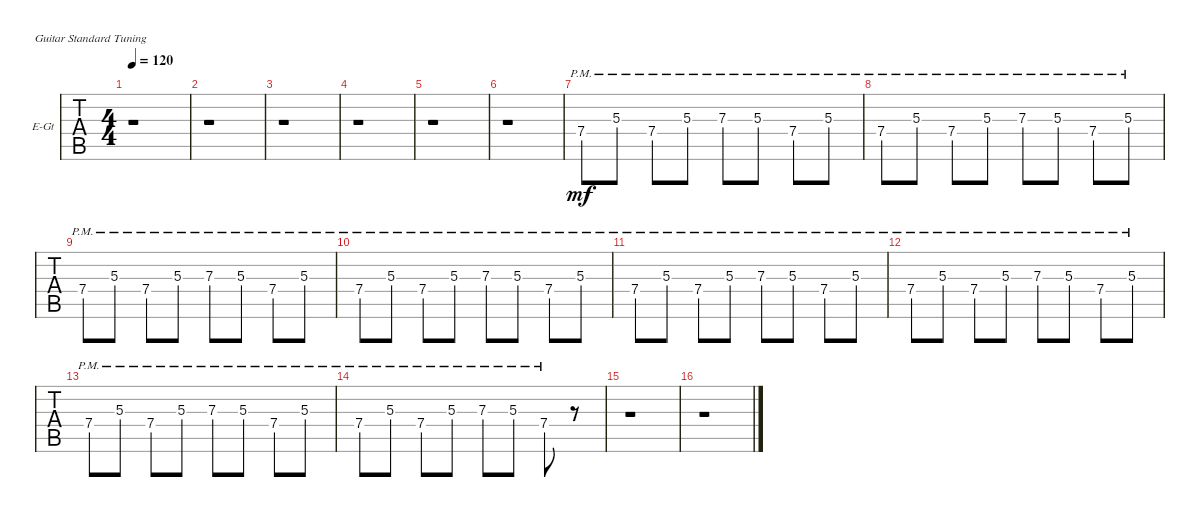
\defaultSystemsLayout 4
\bracketExtendMode groupsimilarinstruments
\firstSystemTrackNameOrientation horizontal
\otherSystemsTrackNameOrientation horizontal
\track ("Electric Guitar" "E-Gt") {instrument electricguitarclean}
\staff {tabs}
\tuning (E4 B3 G3 D3 A2 E2)
\ts (4 4)
\tempo 120
\clef g2
\ks c
r.1{dy mf} |
r.1 |
r.1 |
r.1 |
r.1 |
r.1 |
7.4{pm}.8 5.3{pm}.8 7.4{pm}.8 5.3{pm}.8 7.3{pm}.8 5.3{pm}.8 7.4{pm}.8 5.3{pm}.8 |
7.4{pm}.8 5.3{pm}.8 7.4{pm}.8 5.3{pm}.8 7.3{pm}.8 5.3{pm}.8 7.4{pm}.8 5.3{pm}.8 |
7.4{pm}.8 5.3{pm}.8 7.4{pm}.8 5.3{pm}.8 7.3{pm}.8 5.3{pm}.8 7.4{pm}.8 5.3{pm}.8 |
7.4{pm}.8 5.3{pm}.8 7.4{pm}.8 5.3{pm}.8 7.3{pm}.8 5.3{pm}.8 7.4{pm}.8 5.3{pm}.8 |
7.4{pm}.8 5.3{pm}.8 7.4{pm}.8 5.3{pm}.8 7.3{pm}.8 5.3{pm}.8 7.4{pm}.8 5.3{pm}.8 |
7.4{pm}.8 5.3{pm}.8 7.4{pm}.8 5.3{pm}.8 7.3{pm}.8 5.3{pm}.8 7.4{pm}.8 5.3{pm}.8 |
7.4{pm}.8 5.3{pm}.8 7.4{pm}.8 5.3{pm}.8 7.3{pm}.8 5.3{pm}.8 7.4{pm}.8 5.3{pm}.8 |
7.4{pm}.8 5.3{pm}.8 7.4{pm}.8 5.3{pm}.8 7.3{pm}.8 5.3{pm}.8 7.4{pm}.8 r.8 |
r.1 |
r.1
